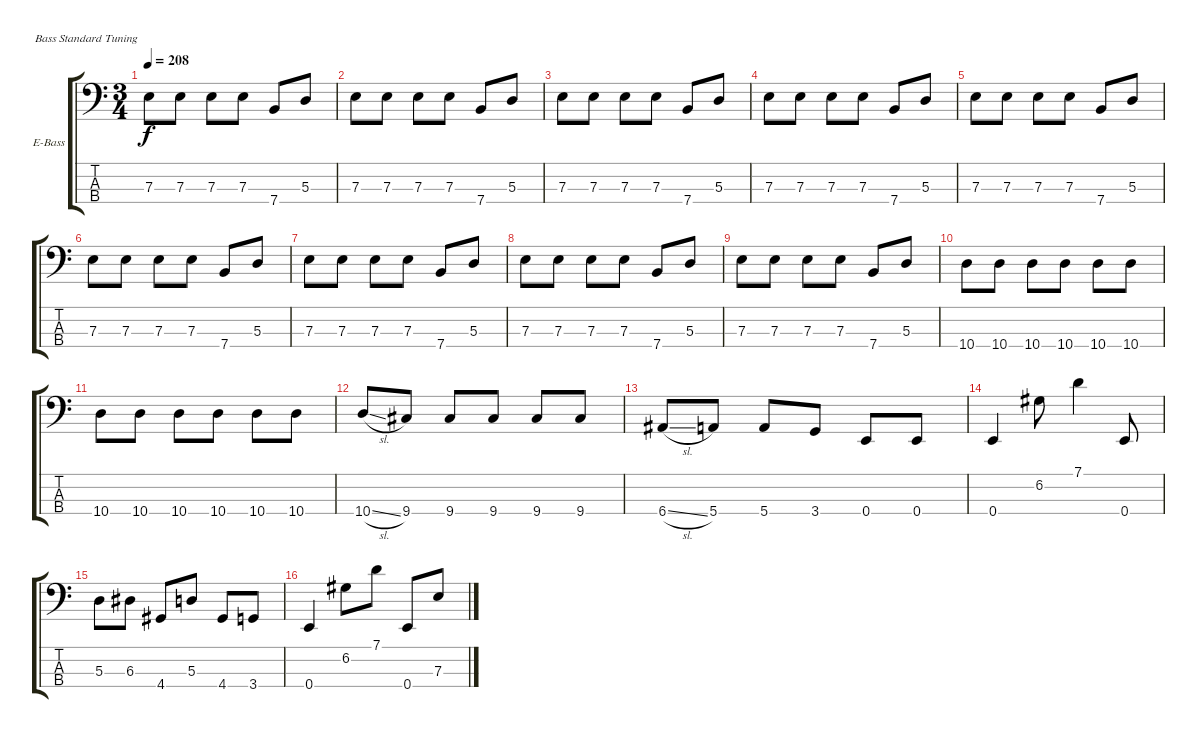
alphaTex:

\bracketExtendMode groupsimilarinstruments
\firstSystemTrackNameOrientation horizontal
\otherSystemsTrackNameOrientation horizontal
\track ("Bass" "E-Bass") {instrument electricbassfinger}
\staff {score tabs}
\tuning (G2 D2 A1 E1)
\ts (3 4)
\tempo 208
\clef f4
\ks c
7.3.8{dy f} 7.3.8 7.3.8 7.3.8 7.4.8 5.3.8 |
7.3.8 7.3.8 7.3.8 7.3.8 7.4.8 5.3.8 |
7.3.8 7.3.8 7.3.8 7.3.8 7.4.8 5.3.8 |
7.3.8 7.3.8 7.3.8 7.3.8 7.4.8 5.3.8 |
7.3.8 7.3.8 7.3.8 7.3.8 7.4.8 5.3.8 |
7.3.8 7.3.8 7.3.8 7.3.8 7.4.8 5.3.8 |
7.3.8 7.3.8 7.3.8 7.3.8 7.4.8 5.3.8 |
7.3.8 7.3.8 7.3.8 7.3.8 7.4.8 5.3.8 |
7.3.8 7.3.8 7.3.8 7.3.8 7.4.8 5.3.8 |
10.4.8 10.4.8 10.4.8 10.4.8 10.4.8 10.4.8 |
10.4.8 10.4.8 10.4.8 10.4.8 10.4.8 10.4.8 |
10.4{sl}.8 9.4.8 9.4.8 9.4.8 9.4.8 9.4.8 |
6.4{sl}.8 5.4.8 5.4.8 3.4.8 0.4.8 0.4.8 |
0.4.4 6.2.8 7.1.4 0.4.8 |
5.3.8 6.3.8 4.4.8 5.3.8 4.4.8 3.4.8 |
0.4.4 6.2.8 7.1.8 0.4.8 7.3.8
